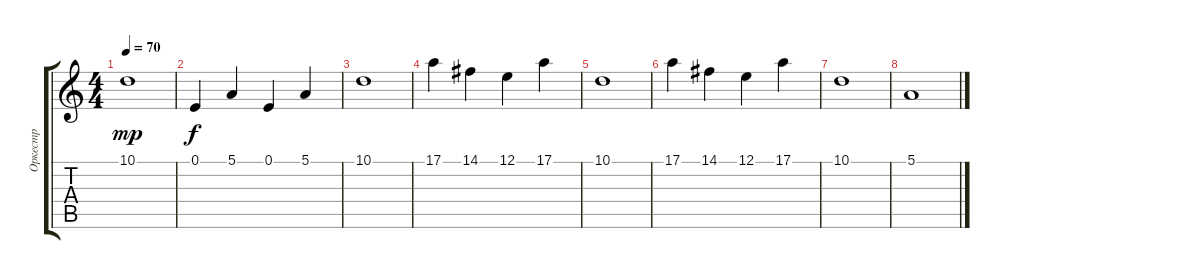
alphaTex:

\track ("Оркестр" "Оркестр") {instrument stringensemble1}
\staff {score tabs}
\tuning (E4 B3 G3 D3 A2 E2) {hide}
\ts (4 4)
\tempo 70
\clef g2
\ks c
10.1.1{dy mp} |
0.1.4{dy f} 5.1.4 0.1.4 5.1.4 |
10.1.1 |
17.1.4 14.1.4 12.1.4 17.1.4 |
10.1.1 |
17.1.4 14.1.4 12.1.4 17.1.4 |
10.1.1 |
5.1.1
